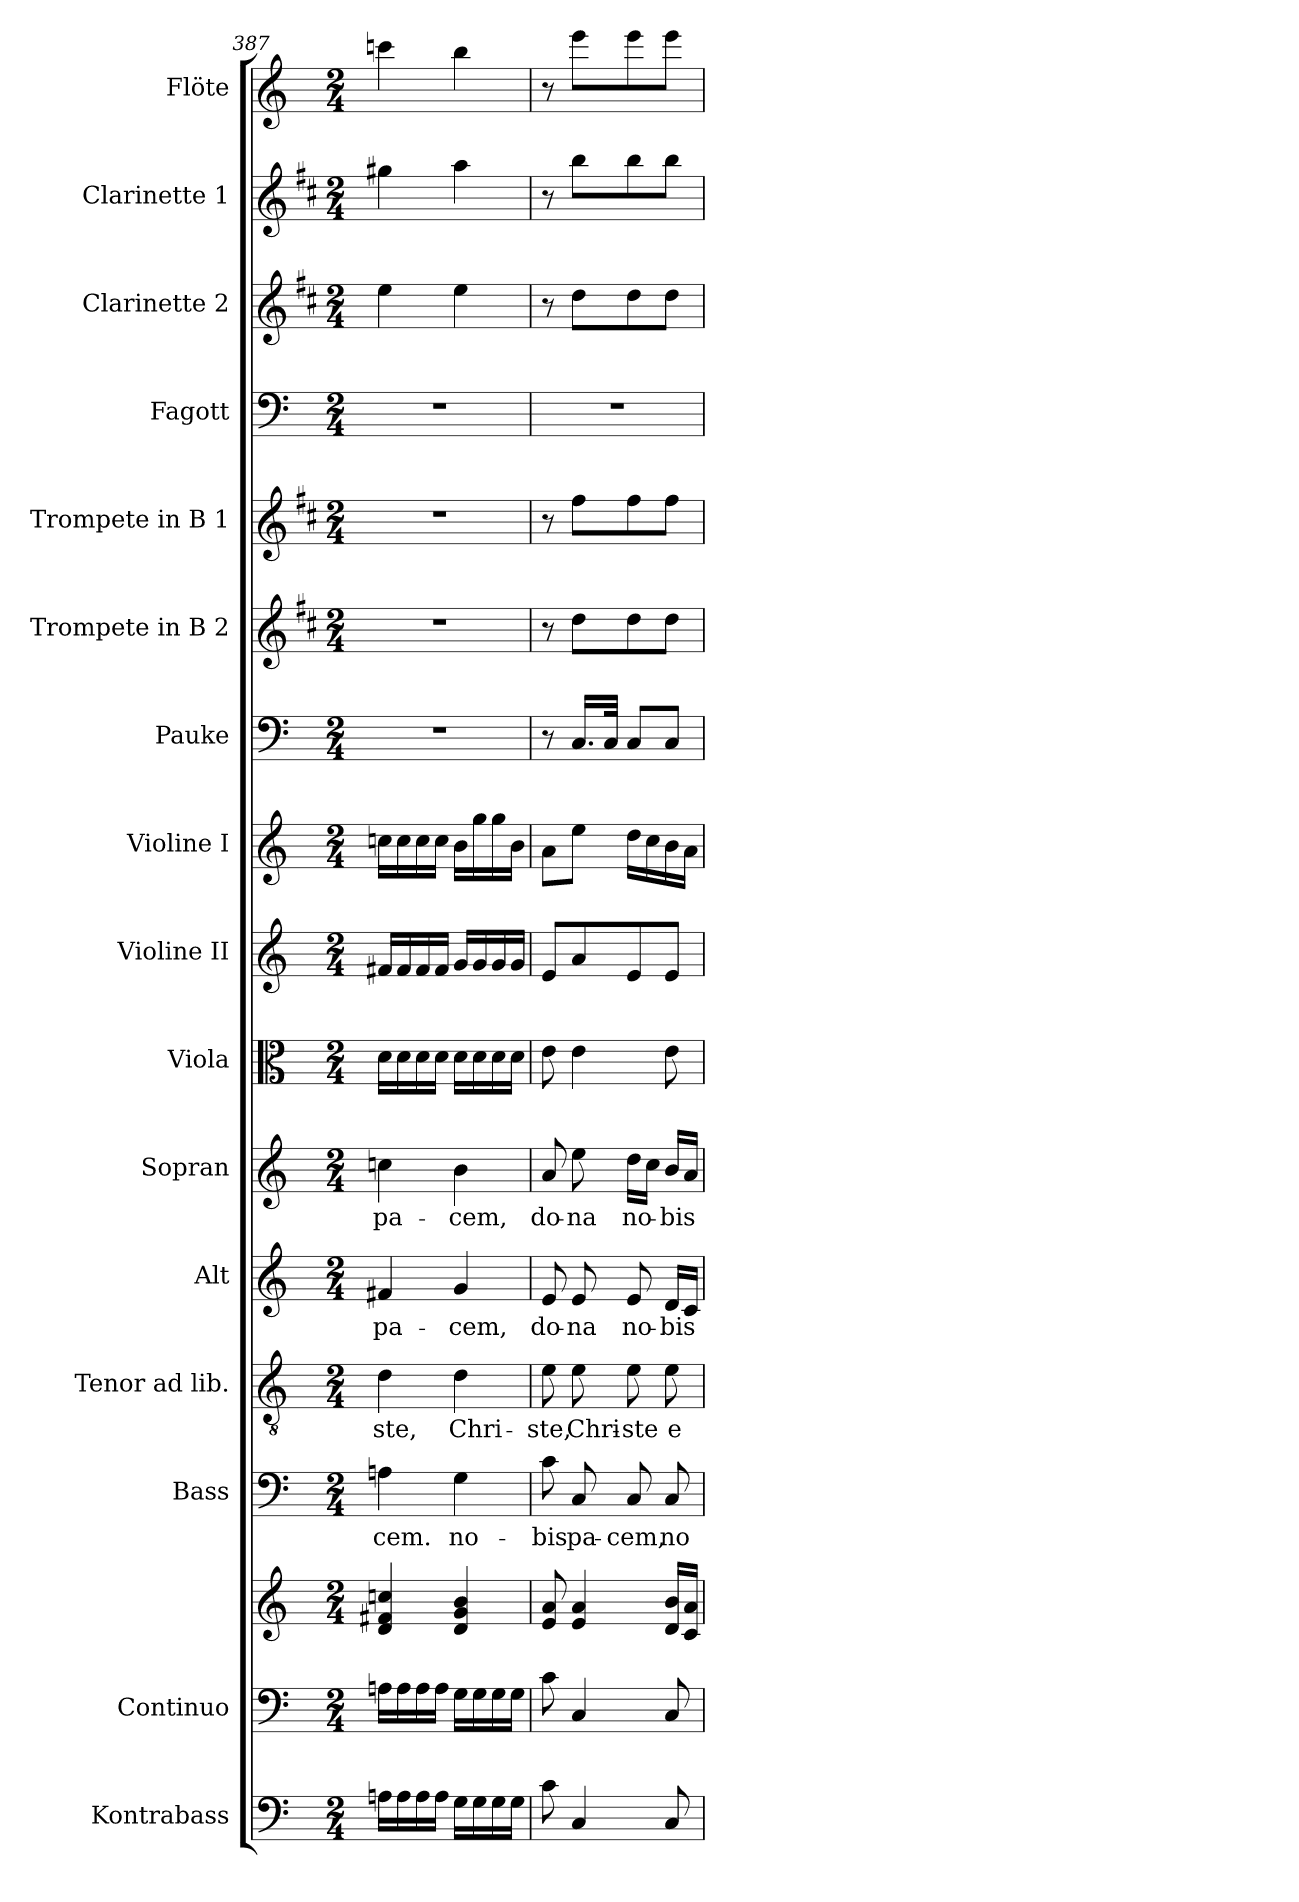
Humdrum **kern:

**kern	**kern	**kern	**kern	**text	**kern	**text	**kern	**text	**kern	**text	**kern	**kern	**kern	**kern	**kern	**kern	**kern	**kern	**kern	**kern
*part16	*part15	*part15	*part14	*part14	*part13	*part13	*part12	*part12	*part11	*part11	*part10	*part9	*part8	*part7	*part6	*part5	*part4	*part3	*part2	*part1
*staff17	*staff16	*staff15	*staff14	*staff14	*staff13	*staff13	*staff12	*staff12	*staff11	*staff11	*staff10	*staff9	*staff8	*staff7	*staff6	*staff5	*staff4	*staff3	*staff2	*staff1
*I"Kontrabass	*I"Continuo	*	*I"Bass	*	*I"Tenor ad lib.	*	*I"Alt	*	*I"Sopran	*	*I"Viola	*I"Violine II	*I"Violine I	*I"Pauke	*I"Trompete in B 2	*I"Trompete in B 1	*I"Fagott	*I"Clarinette 2	*I"Clarinette 1	*I"Flöte
*I'Kb.	*I'cont.	*	*I'B	*	*I'T	*	*I'A	*	*I'S	*	*I'Vla.	*I'Vl. II	*I'Vl. I	*I'Pk.	*	*	*I'Fg.	*I'Cl. 2	*I'Cl. 1	*I'Fl.
*clefF4	*clefF4	*clefG2	*clefF4	*	*clefGv2	*	*clefG2	*	*clefG2	*	*clefC3	*clefG2	*clefG2	*clefF4	*clefG2	*clefG2	*clefF4	*clefG2	*clefG2	*clefG2
*ITrd7c12	*	*	*	*	*	*	*	*	*	*	*	*	*	*	*ITrd1c2	*ITrd1c2	*	*ITrd1c2	*ITrd1c2	*
*k[]	*k[]	*k[]	*k[]	*	*k[]	*	*k[]	*	*k[]	*	*k[]	*k[]	*k[]	*k[]	*k[]	*k[]	*k[]	*k[]	*k[]	*k[]
*C:	*C:	*C:	*C:	*	*C:	*	*C:	*	*C:	*	*C:	*C:	*C:	*C:	*C:	*C:	*C:	*C:	*C:	*C:
*M2/4	*M2/4	*M2/4	*M2/4	*	*M2/4	*	*M2/4	*	*M2/4	*	*M2/4	*M2/4	*M2/4	*M2/4	*M2/4	*M2/4	*M2/4	*M2/4	*M2/4	*M2/4
=387	=387	=387	=387	=387	=387	=387	=387	=387	=387	=387	=387	=387	=387	=387	=387	=387	=387	=387	=387	=387
!	!	!	!	!LO:LY:b	!	!LO:LY:b	!	!LO:LY:b	!	!LO:LY:b	!	!	!	!	!	!	!	!	!	!
16AAn\LL	16An\LL	4d/ 4f#X/ 4ccn/	4An\	-cem.	4d\	-ste,	4f#X/	pa-	4ccn\	pa-	16d\LL	16f#X/LL	16ccn\LL	2r	2r	2r	2r	4dd\	4ff#X\	4cccn\
16AA\	16A\	.	.	.	.	.	.	.	.	.	16d\	16f#/	16cc\	.	.	.	.	.	.	.
16AA\	16A\	.	.	.	.	.	.	.	.	.	16d\	16f#/	16cc\	.	.	.	.	.	.	.
16AA\JJ	16A\JJ	.	.	.	.	.	.	.	.	.	16d\JJ	16f#/JJ	16cc\JJ	.	.	.	.	.	.	.
!	!	!	!	!LO:LY:b	!	!LO:LY:b	!	!LO:LY:b	!	!LO:LY:b	!	!	!	!	!	!	!	!	!	!
16GG\LL	16G\LL	4d/ 4g/ 4b/	4G\	no-	4d\	Chri-	4g/	-cem,	4b\	-cem,	16d\LL	16g/LL	16b\LL	.	.	.	.	4dd\	4gg\	4bb\
16GG\	16G\	.	.	.	.	.	.	.	.	.	16d\	16g/	16gg\	.	.	.	.	.	.	.
16GG\	16G\	.	.	.	.	.	.	.	.	.	16d\	16g/	16gg\	.	.	.	.	.	.	.
16GG\JJ	16G\JJ	.	.	.	.	.	.	.	.	.	16d\JJ	16g/JJ	16b\JJ	.	.	.	.	.	.	.
=388	=388	=388	=388	=388	=388	=388	=388	=388	=388	=388	=388	=388	=388	=388	=388	=388	=388	=388	=388	=388
!	!	!	!	!LO:LY:b	!	!LO:LY:b	!	!LO:LY:b	!	!LO:LY:b	!	!	!	!	!	!	!	!	!	!
8C\	8c\	8e/ 8a/	8c\	-bis	8e\	-ste,	8e/	do-	8a/	do-	8e\	8e/L	8a\L	8r	8r	8r	2r	8r	8r	8r
!	!	!	!	!LO:LY:b	!	!LO:LY:b	!	!LO:LY:b	!	!LO:LY:b	!	!	!	!	!	!	!	!	!	!
4CC/	4C/	4e/ 4a/	8C/	pa-	8e\	Chri-	8e/	-na	8ee\	-na	4e\	8a/	8ee\J	16.C/LL	8cc\L	8ee\L	.	8cc\L	8aa\L	8eee\L
.	.	.	.	.	.	.	.	.	.	.	.	.	.	32C/JJk	.	.	.	.	.	.
!	!	!	!	!LO:LY:b	!	!LO:LY:b	!	!LO:LY:b	!	!LO:LY:b	!	!	!	!	!	!	!	!	!	!
.	.	.	8C/	-cem,	8e\	-ste	8e/	no-	16dd\LL	no-	.	8e/	16dd\LL	8C/L	8cc\	8ee\	.	8cc\	8aa\	8eee\
.	.	.	.	.	.	.	.	.	16cc\JJ	.	.	.	16cc\	.	.	.	.	.	.	.
!	!	!	!	!LO:LY:b	!	!LO:LY:b	!	!LO:LY:b	!	!LO:LY:b	!	!	!	!	!	!	!	!	!	!
8CC/	8C/	16d/ 16b/LL	8C/	no-	8e\	e-	16d/LL	-bis	16b/LL	-bis	8e\	8e/J	16b\	8C/J	8cc\J	8ee\J	.	8cc\J	8aa\J	8eee\J
.	.	16c/ 16a/JJ	.	.	.	.	16c/JJ	.	16a/JJ	.	.	.	16a\JJ	.	.	.	.	.	.	.
=	=	=	=	=	=	=	=	=	=	=	=	=	=	=	=	=	=	=	=	=
*-	*-	*-	*-	*-	*-	*-	*-	*-	*-	*-	*-	*-	*-	*-	*-	*-	*-	*-	*-	*-
